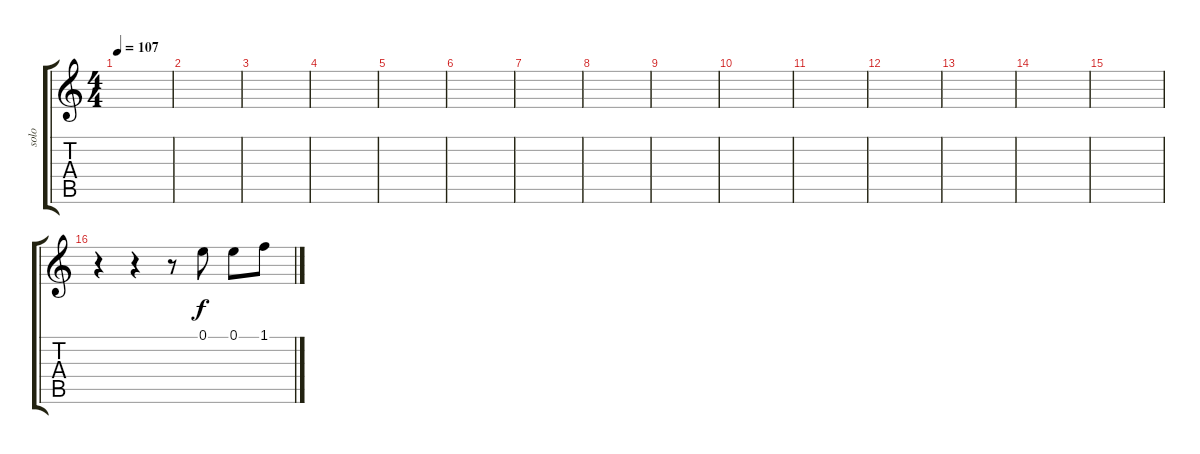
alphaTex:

\track ("solo" "solo") {instrument overdrivenguitar}
\staff {score tabs}
\tuning (E4 B3 G3 D3 A2 E2) {hide}
\ts (4 4)
\tempo 107
\clef g2
\ks c
|
|
|
|
|
|
|
|
|
|
|
|
|
|
|
r.4 r.4 r.8 0.1.8 0.1.8 1.1.8
